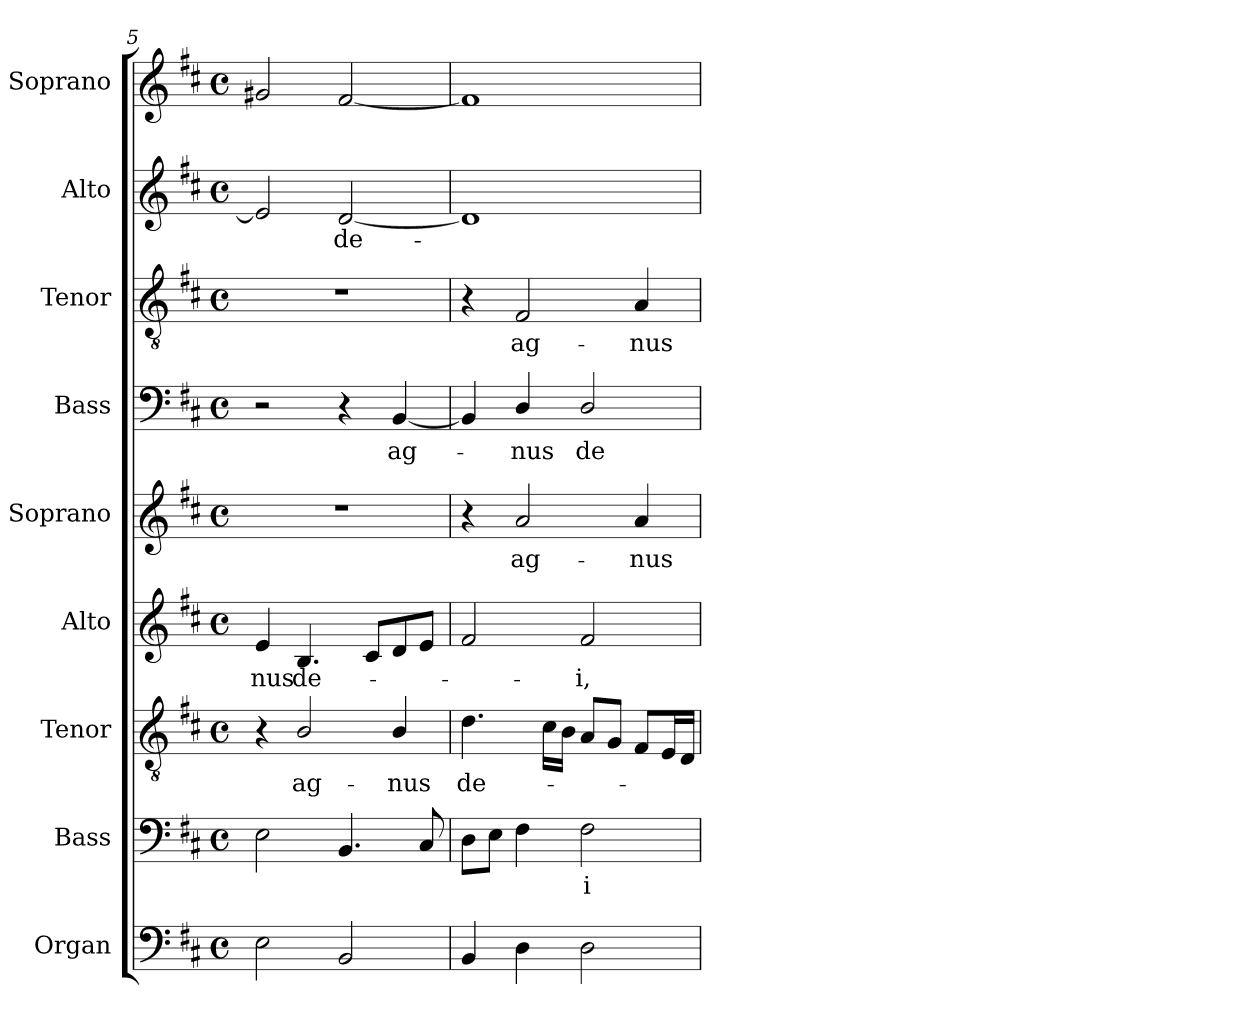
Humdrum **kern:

**kern	**kern	**text	**kern	**text	**kern	**text	**kern	**text	**kern	**text	**kern	**text	**kern	**text	**kern
*part9	*part8	*part8	*part7	*part7	*part6	*part6	*part5	*part5	*part4	*part4	*part3	*part3	*part2	*part2	*part1
*staff9	*staff8	*staff8	*staff7	*staff7	*staff6	*staff6	*staff5	*staff5	*staff4	*staff4	*staff3	*staff3	*staff2	*staff2	*staff1
*I"Organ	*I"Bass	*	*I"Tenor	*	*I"Alto	*	*I"Soprano	*	*I"Bass	*	*I"Tenor	*	*I"Alto	*	*I"Soprano
*I'Org.	*I'B.	*	*I'T.	*	*I'A.	*	*I'S.	*	*I'B.	*	*I'T.	*	*I'A.	*	*I'S.
*clefF4	*clefF4	*	*clefGv2	*	*clefG2	*	*clefG2	*	*clefF4	*	*clefGv2	*	*clefG2	*	*clefG2
*	*	*	*ITrd7c12	*	*	*	*	*	*	*	*ITrd7c12	*	*	*	*
*k[f#c#]	*k[f#c#]	*	*k[f#c#]	*	*k[f#c#]	*	*k[f#c#]	*	*k[f#c#]	*	*k[f#c#]	*	*k[f#c#]	*	*k[f#c#]
*D:	*D:	*	*D:	*	*D:	*	*D:	*	*D:	*	*D:	*	*D:	*	*D:
*M4/4	*M4/4	*	*M4/4	*	*M4/4	*	*M4/4	*	*M4/4	*	*M4/4	*	*M4/4	*	*M4/4
*met(c)	*met(c)	*	*met(c)	*	*met(c)	*	*met(c)	*	*met(c)	*	*met(c)	*	*met(c)	*	*met(c)
=5	=5	=5	=5	=5	=5	=5	=5	=5	=5	=5	=5	=5	=5	=5	=5
!	!	!	!	!	!	!LO:LY:b:color=#000000	!	!	!	!	!	!	!	!	!
2Ei\	2Ei\	.	4r	.	4ei/	-nus	1r	.	2r	.	1r	.	2ei/]	.	2g#Xi/
!	!	!	!	!LO:LY:b:color=#000000	!	!	!	!	!	!	!	!	!	!	!
!	!	!	!	!	!	!LO:LY:b:color=#000000	!	!	!	!	!	!	!	!	!
.	.	.	2BBi/	ag-	4.Bi/	de-	.	.	.	.	.	.	.	.	.
!	!	!	!	!	!	!	!	!	!	!	!	!	!	!LO:LY:b:color=#000000	!
2BBi/	4.BBi/	.	.	.	.	.	.	.	4r	.	.	.	[2di/	de-	[2f#i/
.	.	.	.	.	8c#i/L	.	.	.	.	.	.	.	.	.	.
!	!	!	!	!LO:LY:b:color=#000000	!	!	!	!	!	!	!	!	!	!	!
!	!	!	!	!	!	!	!	!	!	!LO:LY:b:color=#000000	!	!	!	!	!
.	.	.	4BBi/	-nus	8di/	.	.	.	[4BBi/	ag-	.	.	.	.	.
.	8C#i/	.	.	.	8ei/J	.	.	.	.	.	.	.	.	.	.
!!LO:PB:g=z
=6	=6	=6	=6	=6	=6	=6	=6	=6	=6	=6	=6	=6	=6	=6	=6
!	!	!	!	!LO:LY:b:color=#000000	!	!	!	!	!	!	!	!	!	!	!
4BBi/	8Di\L	.	4.Di\	de-	2f#i/	.	4r	.	4BBi/]	.	4r	.	1di]	.	1f#i]
.	8Ei\J	.	.	.	.	.	.	.	.	.	.	.	.	.	.
!	!	!	!	!	!	!	!	!LO:LY:b:color=#000000	!	!	!	!	!	!	!
!	!	!	!	!	!	!	!	!	!	!LO:LY:b:color=#000000	!	!	!	!	!
!	!	!	!	!	!	!	!	!	!	!	!	!LO:LY:b:color=#000000	!	!	!
4Di\	4F#i\	.	.	.	.	.	2ai/	ag-	4Di/	-nus	2FF#i/	ag-	.	.	.
.	.	.	16C#i\LL	.	.	.	.	.	.	.	.	.	.	.	.
.	.	.	16BBi\JJ	.	.	.	.	.	.	.	.	.	.	.	.
!	!	!LO:LY:b:color=#000000	!	!	!	!	!	!	!	!	!	!	!	!	!
!	!	!	!	!	!	!LO:LY:b:color=#000000	!	!	!	!	!	!	!	!	!
!	!	!	!	!	!	!	!	!	!	!LO:LY:b:color=#000000	!	!	!	!	!
2Di\	2F#i\	-i	8AAi/L	.	2f#i/	-i,	.	.	2Di/	de-	.	.	.	.	.
.	.	.	8GGi/J	.	.	.	.	.	.	.	.	.	.	.	.
!	!	!	!	!	!	!	!	!LO:LY:b:color=#000000	!	!	!	!	!	!	!
!	!	!	!	!	!	!	!	!	!	!	!	!LO:LY:b:color=#000000	!	!	!
.	.	.	8FF#i/L	.	.	.	4ai/	-nus	.	.	4AAi/	-nus	.	.	.
.	.	.	16EEi/L	.	.	.	.	.	.	.	.	.	.	.	.
.	.	.	16DDi/JJ	.	.	.	.	.	.	.	.	.	.	.	.
=	=	=	=	=	=	=	=	=	=	=	=	=	=	=	=
*-	*-	*-	*-	*-	*-	*-	*-	*-	*-	*-	*-	*-	*-	*-	*-
